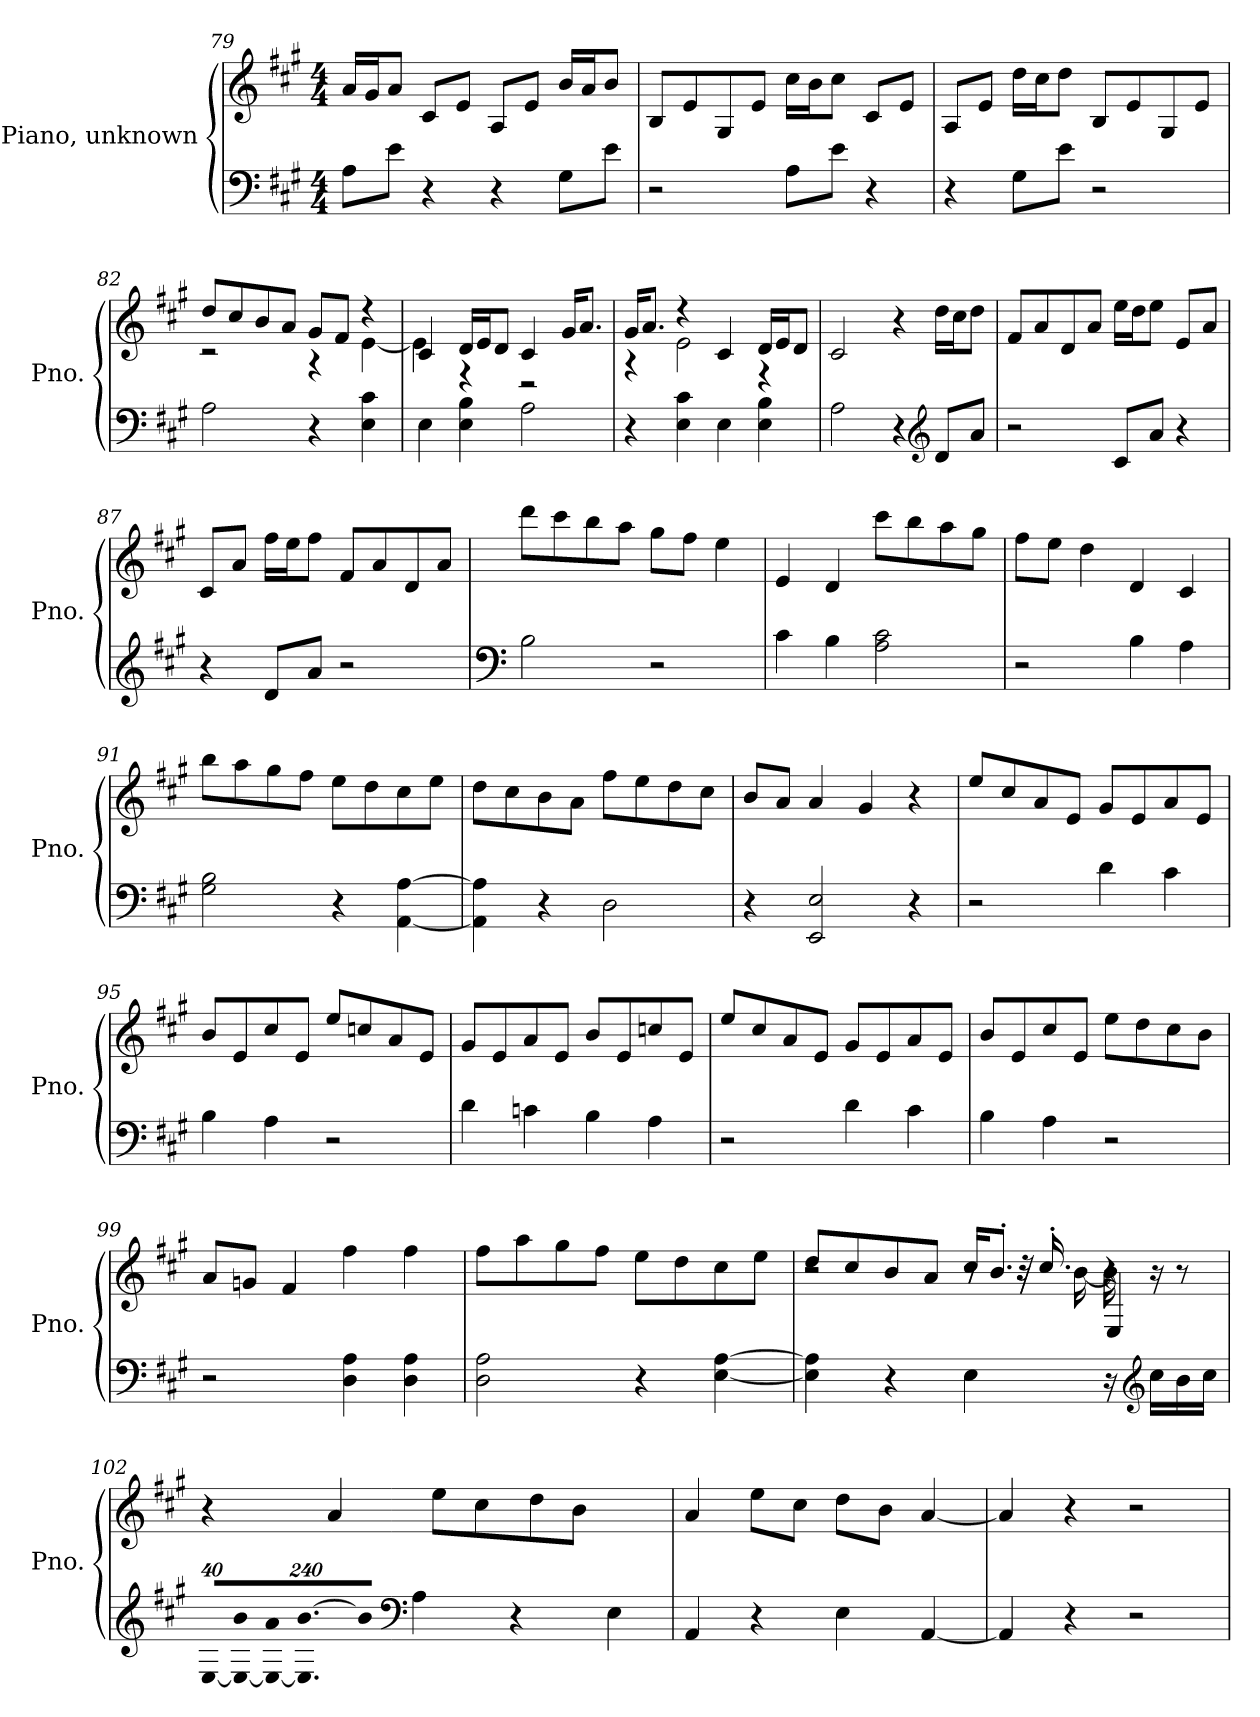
**kern	**kern
*part1	*part1
*staff2	*staff1
*I"Piano, unknown	*
*I'Pno.	*
*clefF4	*clefG2
*k[f#c#g#]	*k[f#c#g#]
*M4/4	*M4/4
=79	=79
8A\L	16a/LL
.	16g#/J
8e\J	8a/J
4r	8c#/L
.	8e/J
4r	8A/L
.	8e/J
8G#\L	16b/LL
.	16a/J
8e\J	8b/J
!!LO:PB:g=z
=80	=80
2r	8B/L
.	8e/
.	8G#/
.	8e/J
8A\L	16cc#\LL
.	16b\J
8e\J	8cc#\J
4r	8c#/L
.	8e/J
=81	=81
4r	8A/L
.	8e/J
8G#\L	16dd\LL
.	16cc#\J
8e\J	8dd\J
2r	8B/L
.	8e/
.	8G#/
.	8e/J
=82	=82
*	*^
2A\	8dd/L	2r
.	8cc#/	.
.	8b/	.
.	8a/J	.
4r	8g#/L	4r
.	8f#/J	.
4E\ 4c#\	4r	[4e\
=83	=83	=83
4E\	4c#/	4e\]
4E\ 4B\	16d/LL	4r
.	16e/J	.
.	8d/J	.
2A\	4c#/	2r
.	16g#/KL	.
.	8.a/J	.
=84	=84	=84
4r	16g#/KL	4r
.	8.a/J	.
4E\ 4c#\	4r	2e\
4E\	4c#/	.
4E\ 4B\	16d/LL	4r
.	16e/J	.
.	8d/J	.
*	*v	*v
!!LO:LB:g=z
=85	=85
2A\	2c#/
4r	4r
*clefG2	*
8d/L	16dd\LL
.	16cc#\J
8a/J	8dd\J
=86	=86
2r	8f#/L
.	8a/
.	8d/
.	8a/J
8c#/L	16ee\LL
.	16dd\J
8a/J	8ee\J
4r	8e/L
.	8a/J
=87	=87
4r	8c#/L
.	8a/J
8d/L	16ff#\LL
.	16ee\J
8a/J	8ff#\J
2r	8f#/L
.	8a/
.	8d/
.	8a/J
=88	=88
*clefF4	*
2B\	8ddd\L
.	8ccc#\
.	8bb\
.	8aa\J
2r	8gg#\L
.	8ff#\J
.	4ee\
=89	=89
4c#\	4e/
4B\	4d/
2A\ 2c#\	8ccc#\L
.	8bb\
.	8aa\
.	8gg#\J
!!LO:LB:g=z
=90	=90
2r	8ff#\L
.	8ee\J
.	4dd\
4B\	4d/
4A\	4c#/
=91	=91
2G#\ 2B\	8bb\L
.	8aa\
.	8gg#\
.	8ff#\J
4r	8ee\L
.	8dd\
[4AA\ [4A\	8cc#\
.	8ee\J
=92	=92
4AA\] 4A\]	8dd\L
.	8cc#\
4r	8b\
.	8a\J
2D\	8ff#\L
.	8ee\
.	8dd\
.	8cc#\J
=93	=93
4r	8b/L
.	8a/J
2EE/ 2E/	4a/
.	4g#/
4r	4r
=94	=94
2r	8ee/L
.	8cc#/
.	8a/
.	8e/J
4d\	8g#/L
.	8e/
4c#\	8a/
.	8e/J
!!LO:LB:g=z
=95	=95
4B\	8b/L
.	8e/
4A\	8cc#/
.	8e/J
2r	8ee/L
.	8ccn/
.	8a/
.	8e/J
=96	=96
4d\	8g#/L
.	8e/
4cn\	8a/
.	8e/J
4B\	8b/L
.	8e/
4A\	8ccn/
.	8e/J
=97	=97
2r	8ee/L
.	8cc#/
.	8a/
.	8e/J
4d\	8g#/L
.	8e/
4c#\	8a/
.	8e/J
=98	=98
4B\	8b/L
.	8e/
4A\	8cc#/
.	8e/J
2r	8ee\L
.	8dd\
.	8cc#\
.	8b\J
=99	=99
2r	8a/L
.	8gn/J
.	4f#/
4D\ 4A\	4ff#\
4D\ 4A\	4ff#\
!!LO:LB:g=z
=100	=100
2D\ 2A\	8ff#\L
.	8aa\
.	8gg#\
.	8ff#\J
4r	8ee\L
.	8dd\
[4E\ [4A\	8cc#\
.	8ee\J
=101	=101
*	*^
*	*	*^
4E\] 4A\]	2r	2r	8dd/L
.	.	.	8cc#/
4r	.	.	8b/
.	.	.	8a/J
4E\	8r	8r	16cc#/KL
.	.	.	8.b'/J
.	32r	16r	.
.	16.cc#'/	.	.
.	.	[16b\	.
16r	4r	16b\]	4E/
*clefG2	*	*	*
16cc#\LL	.	16r	.
16b\	.	8r	.
16cc#\JJ	.	.	.
*	*v	*v	*v
=102	=102
*Xbrackettup	*
!LO:N:vis=32	!
[640%23E/KLL	4r
!LO:N:vis=16	!
1920%137E/_ 1920%137b/	.
!LO:N:vis=16	!
1920%137E/_ 1920%137a/	.
!LO:N:vis=32.	!
1920%103E/] [1920%103b/L	.
!LO:N:vis=64	!
960%17b/JJJk]	.
*clefF4	*
4A\	4a/
4r	8ee\L
.	8cc#\
4E\	8dd\
.	8b\J
!!LO:LB:g=z
=103	=103
4AA/	4a/
4r	8ee\L
.	8cc#\J
4E\	8dd\L
.	8b\J
[4AA/	[4a/
=104	=104
4AA/]	4a/]
4r	4r
2r	2r
=	=
*-	*-
